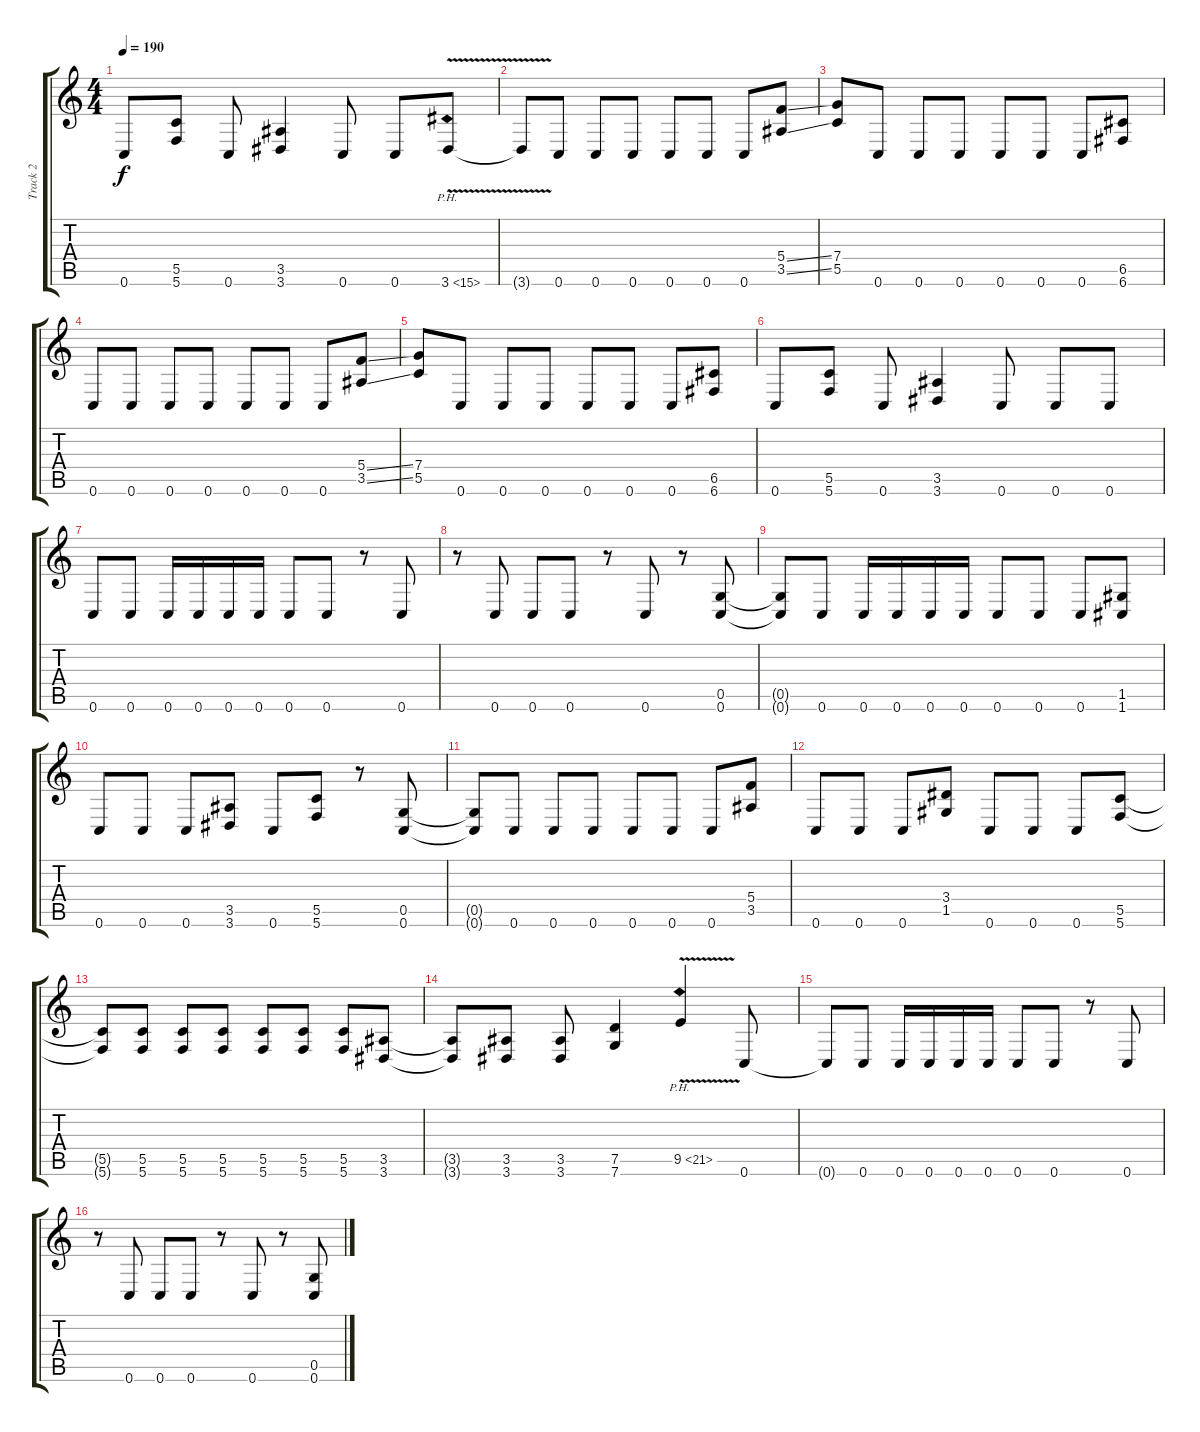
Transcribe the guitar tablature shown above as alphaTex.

\track ("Track 2" "Track 2") {instrument distortionguitar bank 255}
\staff {score tabs}
\tuning (D4 A3 F3 C3 G2 C2) {hide}
\ts (4 4)
\tempo 190
\clef g2
\ks c
0.6.8{dy f} (5.5 5.6).8 0.6.8 (3.5 3.6).4 0.6.8 0.6.8 3.6{ph 12 v}.8 |
3.6{t}.8 0.6.8 0.6.8 0.6.8 0.6.8 0.6.8 0.6.8 (5.4{ss} 3.5{ss}).8 |
(7.4 5.5).8 0.6.8 0.6.8 0.6.8 0.6.8 0.6.8 0.6.8 (6.5 6.6).8 |
0.6.8 0.6.8 0.6.8 0.6.8 0.6.8 0.6.8 0.6.8 (5.4{ss} 3.5{ss}).8 |
(7.4 5.5).8 0.6.8 0.6.8 0.6.8 0.6.8 0.6.8 0.6.8 (6.5 6.6).8 |
0.6.8 (5.5 5.6).8 0.6.8 (3.5 3.6).4 0.6.8 0.6.8 0.6.8 |
0.6.8 0.6.8 0.6.16 0.6.16 0.6.16 0.6.16 0.6.8 0.6.8 r.8 0.6.8 |
r.8 0.6.8 0.6.8 0.6.8 r.8 0.6.8 r.8 (0.5 0.6).8 |
(0.5{t} 0.6{t}).8 0.6.8 0.6.16 0.6.16 0.6.16 0.6.16 0.6.8 0.6.8 0.6.8 (1.5 1.6).8 |
0.6.8 0.6.8 0.6.8 (3.5 3.6).8 0.6.8 (5.5 5.6).8 r.8 (0.5 0.6).8 |
(0.5{t} 0.6{t}).8 0.6.8 0.6.8 0.6.8 0.6.8 0.6.8 0.6.8 (5.4 3.5).8 |
0.6.8 0.6.8 0.6.8 (3.4 1.5).8 0.6.8 0.6.8 0.6.8 (5.5 5.6).8 |
(5.5{t} 5.6{t}).8 (5.5 5.6).8 (5.5 5.6).8 (5.5 5.6).8 (5.5 5.6).8 (5.5 5.6).8 (5.5 5.6).8 (3.5 3.6).8 |
(3.5{t} 3.6{t}).8 (3.5 3.6).8 (3.5 3.6).8 (7.5 7.6).4 9.5{ph 12 v}.4 0.6.8 |
0.6{t}.8 0.6.8 0.6.16 0.6.16 0.6.16 0.6.16 0.6.8 0.6.8 r.8 0.6.8 |
r.8 0.6.8 0.6.8 0.6.8 r.8 0.6.8 r.8 (0.5 0.6).8
